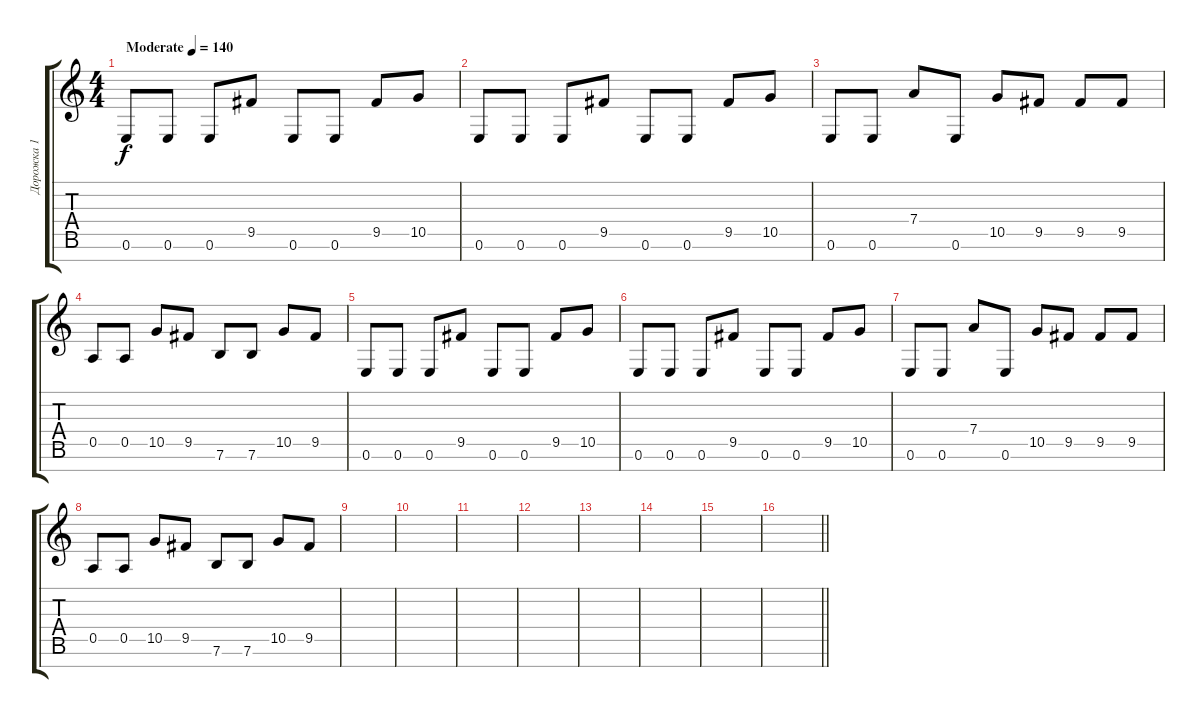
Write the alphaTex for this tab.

\track ("Дорожка 1" "Дорожка 1") {instrument distortionguitar}
\staff {score tabs}
\tuning (E4 B3 G3 D3 A2 E2 B1) {hide}
\ts (4 4)
\tempo (140 "Moderate")
\clef g2
\ks c
0.6.8{dy f instrument distortionguitar} 0.6.8 0.6.8 9.5.8 0.6.8 0.6.8 9.5.8 10.5.8 |
0.6.8 0.6.8 0.6.8 9.5.8 0.6.8 0.6.8 9.5.8 10.5.8 |
0.6.8 0.6.8 7.4.8 0.6.8 10.5.8 9.5.8 9.5.8 9.5.8 |
0.5.8 0.5.8 10.5.8 9.5.8 7.6.8 7.6.8 10.5.8 9.5.8 |
0.6.8 0.6.8 0.6.8 9.5.8 0.6.8 0.6.8 9.5.8 10.5.8 |
0.6.8 0.6.8 0.6.8 9.5.8 0.6.8 0.6.8 9.5.8 10.5.8 |
0.6.8 0.6.8 7.4.8 0.6.8 10.5.8 9.5.8 9.5.8 9.5.8 |
0.5.8 0.5.8 10.5.8 9.5.8 7.6.8 7.6.8 10.5.8 9.5.8 |
|
|
|
|
|
|
|
\barLineRight lightlight
